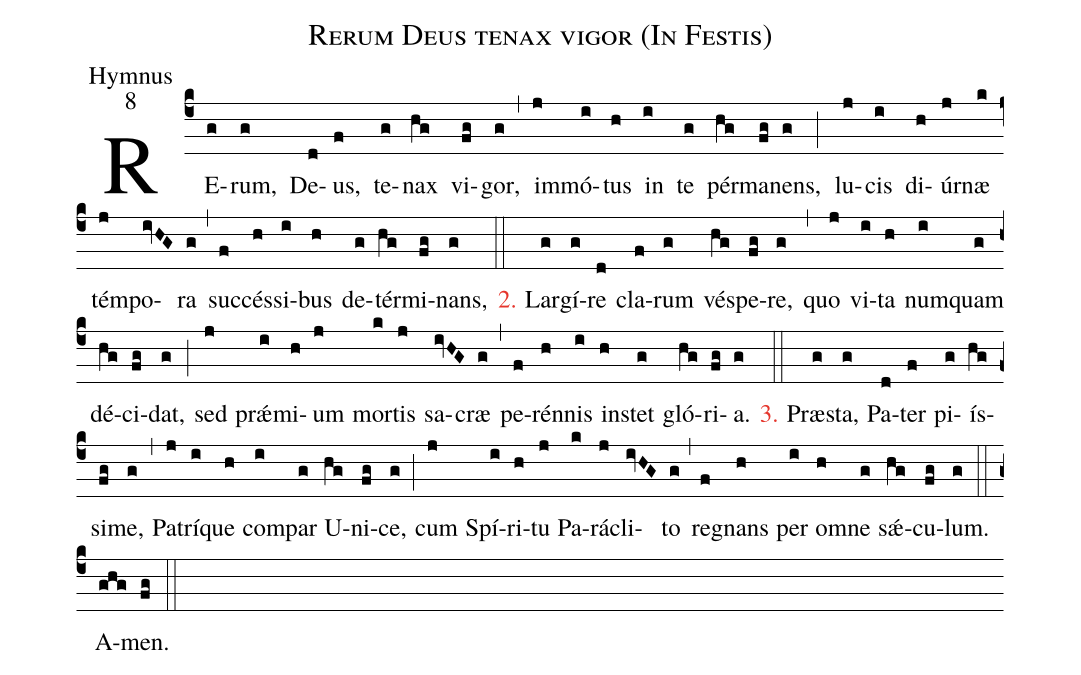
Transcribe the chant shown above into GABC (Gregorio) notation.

name:Rerum Deus tenax vigor (In Festis);
office-part:Hymnus;
mode:8;
%%
(c4) RE(g)rum,(g) De(d)us,(f) te(g)nax(hg) vi(fg)gor,(g) (,)
im(j)mó(i)tus(h) in(i) te(g) pér(hg)ma(fg)nens,(g) (;)
lu(j)cis(i) di(h)úr(j)næ(k) tém(j)po(ivHG)ra(g) (,)
suc(f)cés(h)si(i)bus(h) de(g)tér(hg)mi(fg)nans,(g) (::)

<c>2.</c> Lar(g)gí(g)re(d) cla(f)rum(g) vé(hg)spe(fg)re,(g) (,)
quo(j) vi(i)ta(h) num(i)quam(g) dé(hg)ci(fg)dat,(g) (;)
sed(j) prǽ(i)mi(h)um(j) mor(k)tis(j) sa(ivHG)cræ(g) (,)
pe(f)rén(h)nis(i) in(h)stet(g) gló(hg)ri(fg)a.(g) (::)

<c>3.</c> Præ(g)sta,(g) Pa(d)ter(f) pi(g)ís(hg)si(fg)me,(g) (,)
Pa(j)trí(i)que(h) com(i)par(g) U(hg)ni(fg)ce,(g) (;)
cum(j) Spí(i)ri(h)tu(j) Pa(k)rá(j)cli(ivHG)to(g) (,)
re(f)gnans(h) per(i) om(h)ne(g) sǽ(hg)cu(fg)lum.(g) (::)
A(ghg)men.(fg) (::)
